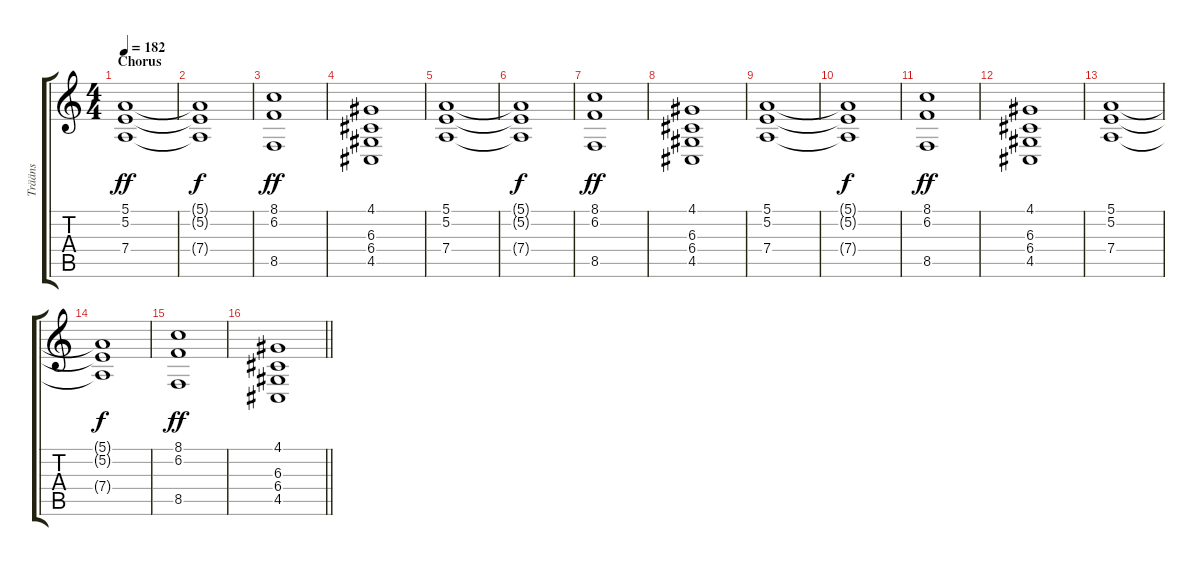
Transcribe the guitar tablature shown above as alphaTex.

\track ("Trääns" "Trääns") {instrument lead2sawtooth}
\staff {score tabs}
\tuning (E4 B3 G3 D3 A2 E2) {hide}
\ts (4 4)
\section ("" "Chorus")
\tempo 182
\clef g2
\ks c
(5.1 5.2 7.4).1{dy ff} |
(5.1{t} 5.2{t} 7.4{t}).1{dy f} |
(8.1 6.2 8.5).1{dy ff} |
(4.1 6.3 6.4 4.5).1 |
(5.1 5.2 7.4).1 |
(5.1{t} 5.2{t} 7.4{t}).1{dy f} |
(8.1 6.2 8.5).1{dy ff} |
(4.1 6.3 6.4 4.5).1 |
(5.1 5.2 7.4).1 |
(5.1{t} 5.2{t} 7.4{t}).1{dy f} |
(8.1 6.2 8.5).1{dy ff} |
(4.1 6.3 6.4 4.5).1 |
(5.1 5.2 7.4).1 |
(5.1{t} 5.2{t} 7.4{t}).1{dy f} |
(8.1 6.2 8.5).1{dy ff} |
\barLineRight lightlight
(4.1 6.3 6.4 4.5).1
